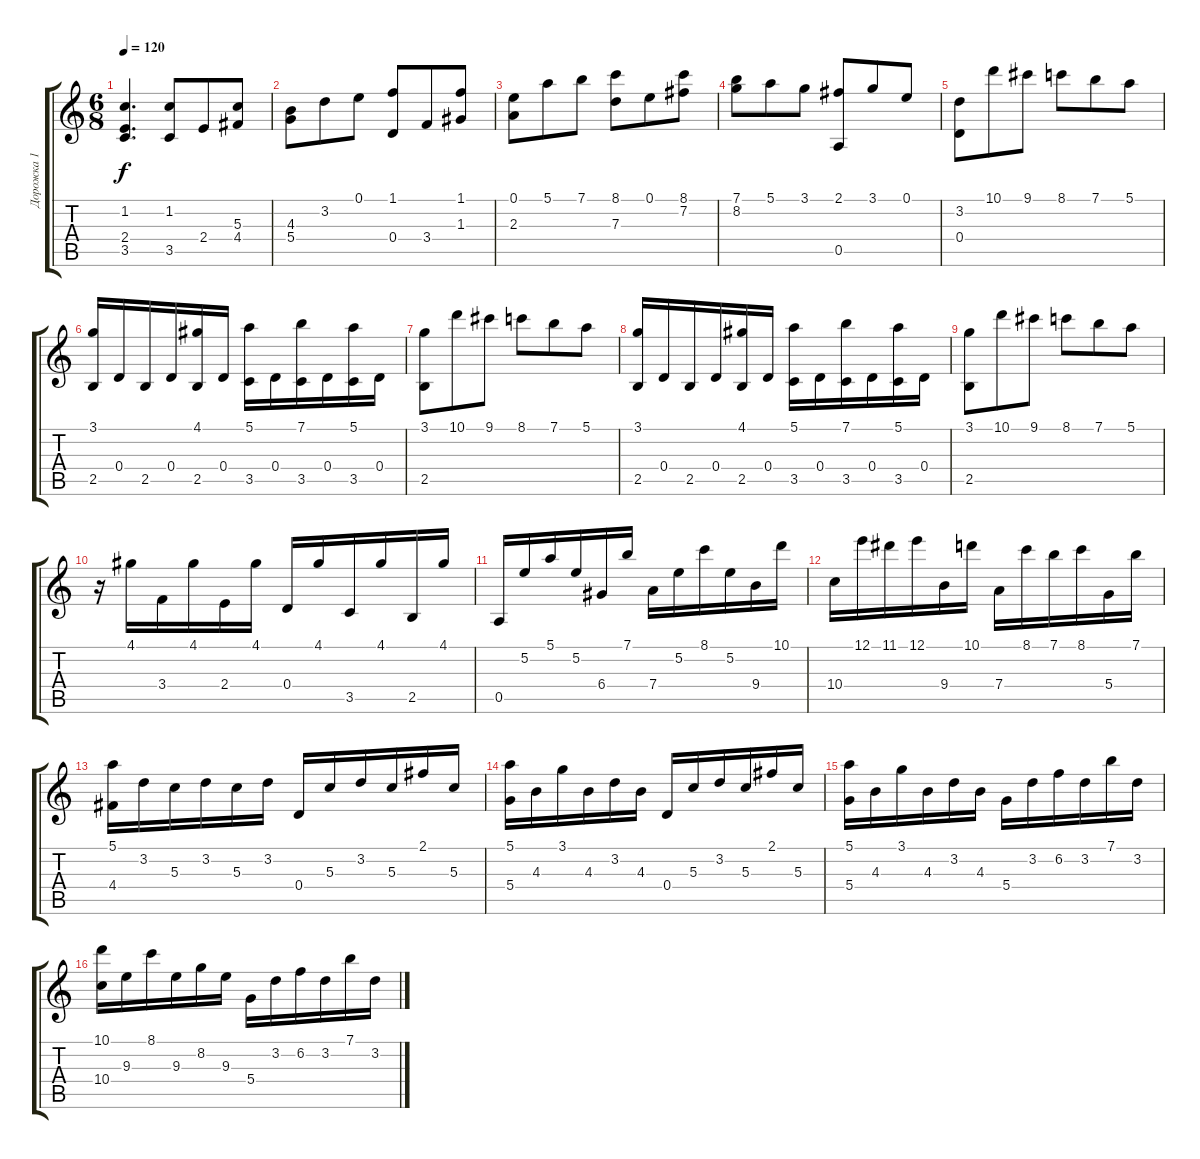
\track ("Дорожка 1" "Дорожка 1") {instrument acousticguitarnylon}
\staff {score tabs}
\tuning (E4 B3 G3 D3 A2 E2) {hide}
\ts (6 8)
\tempo 120
\clef g2
\ks c
(1.2 2.4 3.5).4{d dy f} (1.2 3.5).8 2.4.8 (5.3 4.4).8 |
(4.3 5.4).8 3.2.8 0.1.8 (1.1 0.4).8 3.4.8 (1.1 1.3).8 |
(0.1 2.3).8 5.1.8 7.1.8 (8.1 7.3).8 0.1.8 (8.1 7.2).8 |
(7.1 8.2).8 5.1.8 3.1.8 (2.1 0.5).8 3.1.8 0.1.8 |
(3.2 0.4).8 10.1.8 9.1.8 8.1.8 7.1.8 5.1.8 |
(3.1 2.5).16 0.4.16 2.5.16 0.4.16 (4.1 2.5).16 0.4.16 (5.1 3.5).16 0.4.16 (7.1 3.5).16 0.4.16 (5.1 3.5).16 0.4.16 |
(3.1 2.5).8 10.1.8 9.1.8 8.1.8 7.1.8 5.1.8 |
(3.1 2.5).16 0.4.16 2.5.16 0.4.16 (4.1 2.5).16 0.4.16 (5.1 3.5).16 0.4.16 (7.1 3.5).16 0.4.16 (5.1 3.5).16 0.4.16 |
(3.1 2.5).8 10.1.8 9.1.8 8.1.8 7.1.8 5.1.8 |
r.16 4.1.16 3.4.16 4.1.16 2.4.16 4.1.16 0.4.16 4.1.16 3.5.16 4.1.16 2.5.16 4.1.16 |
0.5.16 5.2.16 5.1.16 5.2.16 6.4.16 7.1.16 7.4.16 5.2.16 8.1.16 5.2.16 9.4.16 10.1.16 |
10.4.16 12.1.16 11.1.16 12.1.16 9.4.16 10.1.16 7.4.16 8.1.16 7.1.16 8.1.16 5.4.16 7.1.16 |
(5.1 4.4).16 3.2.16 5.3.16 3.2.16 5.3.16 3.2.16 0.4.16 5.3.16 3.2.16 5.3.16 2.1.16 5.3.16 |
(5.1 5.4).16 4.3.16 3.1.16 4.3.16 3.2.16 4.3.16 0.4.16 5.3.16 3.2.16 5.3.16 2.1.16 5.3.16 |
(5.1 5.4).16 4.3.16 3.1.16 4.3.16 3.2.16 4.3.16 5.4.16 3.2.16 6.2.16 3.2.16 7.1.16 3.2.16 |
(10.1 10.4).16 9.3.16 8.1.16 9.3.16 8.2.16 9.3.16 5.4.16 3.2.16 6.2.16 3.2.16 7.1.16 3.2.16
